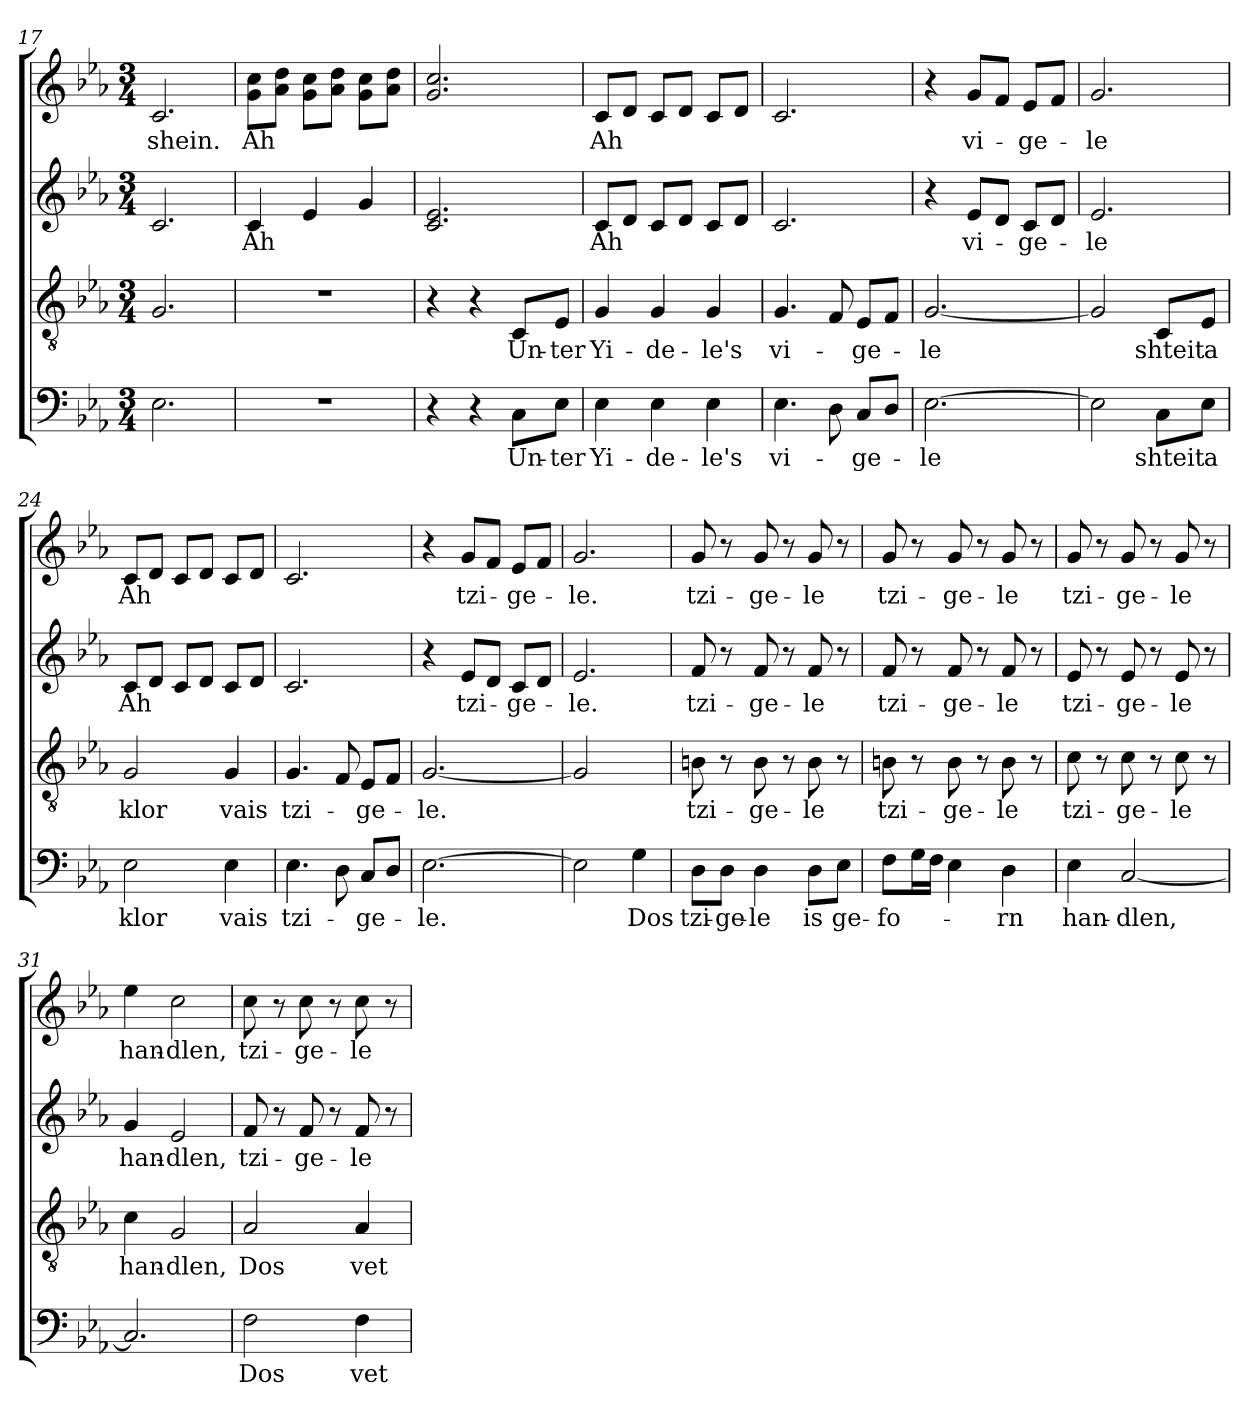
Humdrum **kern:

**kern	**text	**kern	**text	**kern	**text	**kern	**text
*part4	*part4	*part3	*part3	*part2	*part2	*part1	*part1
*staff4	*staff4	*staff3	*staff3	*staff2	*staff2	*staff1	*staff1
*clefF4	*	*clefGv2	*	*clefG2	*	*clefG2	*
*k[b-e-a-]	*	*k[b-e-a-]	*	*k[b-e-a-]	*	*k[b-e-a-]	*
*E-:	*	*E-:	*	*E-:	*	*E-:	*
*M3/4	*	*M3/4	*	*M3/4	*	*M3/4	*
=17	=17	=17	=17	=17	=17	=17	=17
!	!	!	!	!	!	!	!LO:LY:b
2.E-\	.	2.G/	.	2.c/	.	2.c/	shein.
=18	=18	=18	=18	=18	=18	=18	=18
!	!	!	!	!	!LO:LY:b	!	!LO:LY:b
2.r	.	2.r	.	4c/	Ah	8g\ 8cc\L	Ah
.	.	.	.	.	.	8a-\ 8dd\J	.
.	.	.	.	4e-/	.	8g\ 8cc\L	.
.	.	.	.	.	.	8a-\ 8dd\J	.
.	.	.	.	4g/	.	8g\ 8cc\L	.
.	.	.	.	.	.	8a-\ 8dd\J	.
!!LO:LB:g=z
=19	=19	=19	=19	=19	=19	=19	=19
4r	.	4r	.	2.c/ 2.e-/	.	2.g/ 2.cc/	.
4r	.	4r	.	.	.	.	.
!	!LO:LY:b	!	!LO:LY:b	!	!	!	!
8C\L	Un-	8C/L	Un-	.	.	.	.
!	!LO:LY:b	!	!LO:LY:b	!	!	!	!
8E-\J	-ter	8E-/J	-ter	.	.	.	.
=20	=20	=20	=20	=20	=20	=20	=20
!	!LO:LY:b	!	!LO:LY:b	!	!LO:LY:b	!	!LO:LY:b
4E-\	Yi-	4G/	Yi-	8c/L	Ah	8c/L	Ah
.	.	.	.	8d/J	.	8d/J	.
!	!LO:LY:b	!	!LO:LY:b	!	!	!	!
4E-\	-de-	4G/	-de-	8c/L	.	8c/L	.
.	.	.	.	8d/J	.	8d/J	.
!	!LO:LY:b	!	!LO:LY:b	!	!	!	!
4E-\	-le's	4G/	-le's	8c/L	.	8c/L	.
.	.	.	.	8d/J	.	8d/J	.
=21	=21	=21	=21	=21	=21	=21	=21
!	!LO:LY:b	!	!LO:LY:b	!	!	!	!
4.E-\	vi-	4.G/	vi-	2.c/	.	2.c/	.
8D\	.	8F/	.	.	.	.	.
!	!LO:LY:b	!	!LO:LY:b	!	!	!	!
8C/L	-ge-	8E-/L	-ge-	.	.	.	.
8D/J	.	8F/J	.	.	.	.	.
=22	=22	=22	=22	=22	=22	=22	=22
!	!LO:LY:b	!	!LO:LY:b	!	!	!	!
[2.E-\	-le	[2.G/	-le	4r	.	4r	.
!	!	!	!	!	!LO:LY:b	!	!LO:LY:b
.	.	.	.	8e-/L	vi-	8g/L	vi-
.	.	.	.	8d/J	.	8f/J	.
!	!	!	!	!	!LO:LY:b	!	!LO:LY:b
.	.	.	.	8c/L	-ge-	8e-/L	-ge-
.	.	.	.	8d/J	.	8f/J	.
=23	=23	=23	=23	=23	=23	=23	=23
!	!	!	!	!	!LO:LY:b	!	!LO:LY:b
2E-\]	.	2G/]	.	2.e-/	-le	2.g/	-le
!	!LO:LY:b	!	!LO:LY:b	!	!	!	!
8C\L	shteit	8C/L	shteit	.	.	.	.
!	!LO:LY:b	!	!LO:LY:b	!	!	!	!
8E-\J	a	8E-/J	a	.	.	.	.
=24	=24	=24	=24	=24	=24	=24	=24
!	!LO:LY:b	!	!LO:LY:b	!	!LO:LY:b	!	!LO:LY:b
2E-\	klor	2G/	klor	8c/L	Ah	8c/L	Ah
.	.	.	.	8d/J	.	8d/J	.
.	.	.	.	8c/L	.	8c/L	.
.	.	.	.	8d/J	.	8d/J	.
!	!LO:LY:b	!	!LO:LY:b	!	!	!	!
4E-\	vais	4G/	vais	8c/L	.	8c/L	.
.	.	.	.	8d/J	.	8d/J	.
!!LO:PB:g=z
=25	=25	=25	=25	=25	=25	=25	=25
!	!LO:LY:b	!	!LO:LY:b	!	!	!	!
4.E-\	tzi-	4.G/	tzi-	2.c/	.	2.c/	.
8D\	.	8F/	.	.	.	.	.
!	!LO:LY:b	!	!LO:LY:b	!	!	!	!
8C/L	-ge-	8E-/L	-ge-	.	.	.	.
8D/J	.	8F/J	.	.	.	.	.
=26	=26	=26	=26	=26	=26	=26	=26
!	!LO:LY:b	!	!LO:LY:b	!	!	!	!
[2.E-\	-le.	[2.G/	-le.	4r	.	4r	.
!	!	!	!	!	!LO:LY:b	!	!LO:LY:b
.	.	.	.	8e-/L	tzi-	8g/L	tzi-
.	.	.	.	8d/J	.	8f/J	.
!	!	!	!	!	!LO:LY:b	!	!LO:LY:b
.	.	.	.	8c/L	-ge-	8e-/L	-ge-
.	.	.	.	8d/J	.	8f/J	.
=27	=27	=27	=27	=27	=27	=27	=27
!	!	!	!	!	!LO:LY:b	!	!LO:LY:b
2E-\]	.	2G/]	.	2.e-/	-le.	2.g/	-le.
!	!LO:LY:b	!	!	!	!	!	!
4G\	Dos	4ryy	.	.	.	.	.
=28	=28	=28	=28	=28	=28	=28	=28
!	!LO:LY:b	!	!LO:LY:b	!	!LO:LY:b	!	!LO:LY:b
8D\L	tzi-	8Bn\	tzi-	8f/	tzi-	8g/	tzi-
!	!LO:LY:b	!	!	!	!	!	!
8D\J	-ge-	8r	.	8r	.	8r	.
!	!LO:LY:b	!	!LO:LY:b	!	!LO:LY:b	!	!LO:LY:b
4D\	-le	8B\	-ge-	8f/	-ge-	8g/	-ge-
.	.	8r	.	8r	.	8r	.
!	!LO:LY:b	!	!LO:LY:b	!	!LO:LY:b	!	!LO:LY:b
8D\L	is	8B\	-le	8f/	-le	8g/	-le
!	!LO:LY:b	!	!	!	!	!	!
8E-\J	ge-	8r	.	8r	.	8r	.
=29	=29	=29	=29	=29	=29	=29	=29
!	!LO:LY:b	!	!LO:LY:b	!	!LO:LY:b	!	!LO:LY:b
8F\L	-fo-	8Bn\	tzi-	8f/	tzi-	8g/	tzi-
16G\L	.	8r	.	8r	.	8r	.
16F\JJ	.	.	.	.	.	.	.
!	!	!	!LO:LY:b	!	!LO:LY:b	!	!LO:LY:b
4E-\	.	8B\	-ge-	8f/	-ge-	8g/	-ge-
.	.	8r	.	8r	.	8r	.
!	!LO:LY:b	!	!LO:LY:b	!	!LO:LY:b	!	!LO:LY:b
4D\	-rn	8B\	-le	8f/	-le	8g/	-le
.	.	8r	.	8r	.	8r	.
=30	=30	=30	=30	=30	=30	=30	=30
!	!LO:LY:b	!	!LO:LY:b	!	!LO:LY:b	!	!LO:LY:b
4E-\	han-	8c\	tzi-	8e-/	tzi-	8g/	tzi-
.	.	8r	.	8r	.	8r	.
!	!LO:LY:b	!	!LO:LY:b	!	!LO:LY:b	!	!LO:LY:b
[2C/	-dlen,	8c\	-ge-	8e-/	-ge-	8g/	-ge-
.	.	8r	.	8r	.	8r	.
!	!	!	!LO:LY:b	!	!LO:LY:b	!	!LO:LY:b
.	.	8c\	-le	8e-/	-le	8g/	-le
.	.	8r	.	8r	.	8r	.
!!LO:LB:g=z
=31	=31	=31	=31	=31	=31	=31	=31
!	!	!	!LO:LY:b	!	!LO:LY:b	!	!LO:LY:b
2.C/]	.	4c\	han-	4g/	han-	4ee-\	han-
!	!	!	!LO:LY:b	!	!LO:LY:b	!	!LO:LY:b
.	.	2G/	-dlen,	2e-/	-dlen,	2cc\	-dlen,
=32	=32	=32	=32	=32	=32	=32	=32
!	!LO:LY:b	!	!LO:LY:b	!	!LO:LY:b	!	!LO:LY:b
2F\	Dos	2A-/	Dos	8f/	tzi-	8cc\	tzi-
.	.	.	.	8r	.	8r	.
!	!	!	!	!	!LO:LY:b	!	!LO:LY:b
.	.	.	.	8f/	-ge-	8cc\	-ge-
.	.	.	.	8r	.	8r	.
!	!LO:LY:b	!	!LO:LY:b	!	!LO:LY:b	!	!LO:LY:b
4F\	vet	4A-/	vet	8f/	-le	8cc\	-le
.	.	.	.	8r	.	8r	.
=	=	=	=	=	=	=	=
*-	*-	*-	*-	*-	*-	*-	*-
